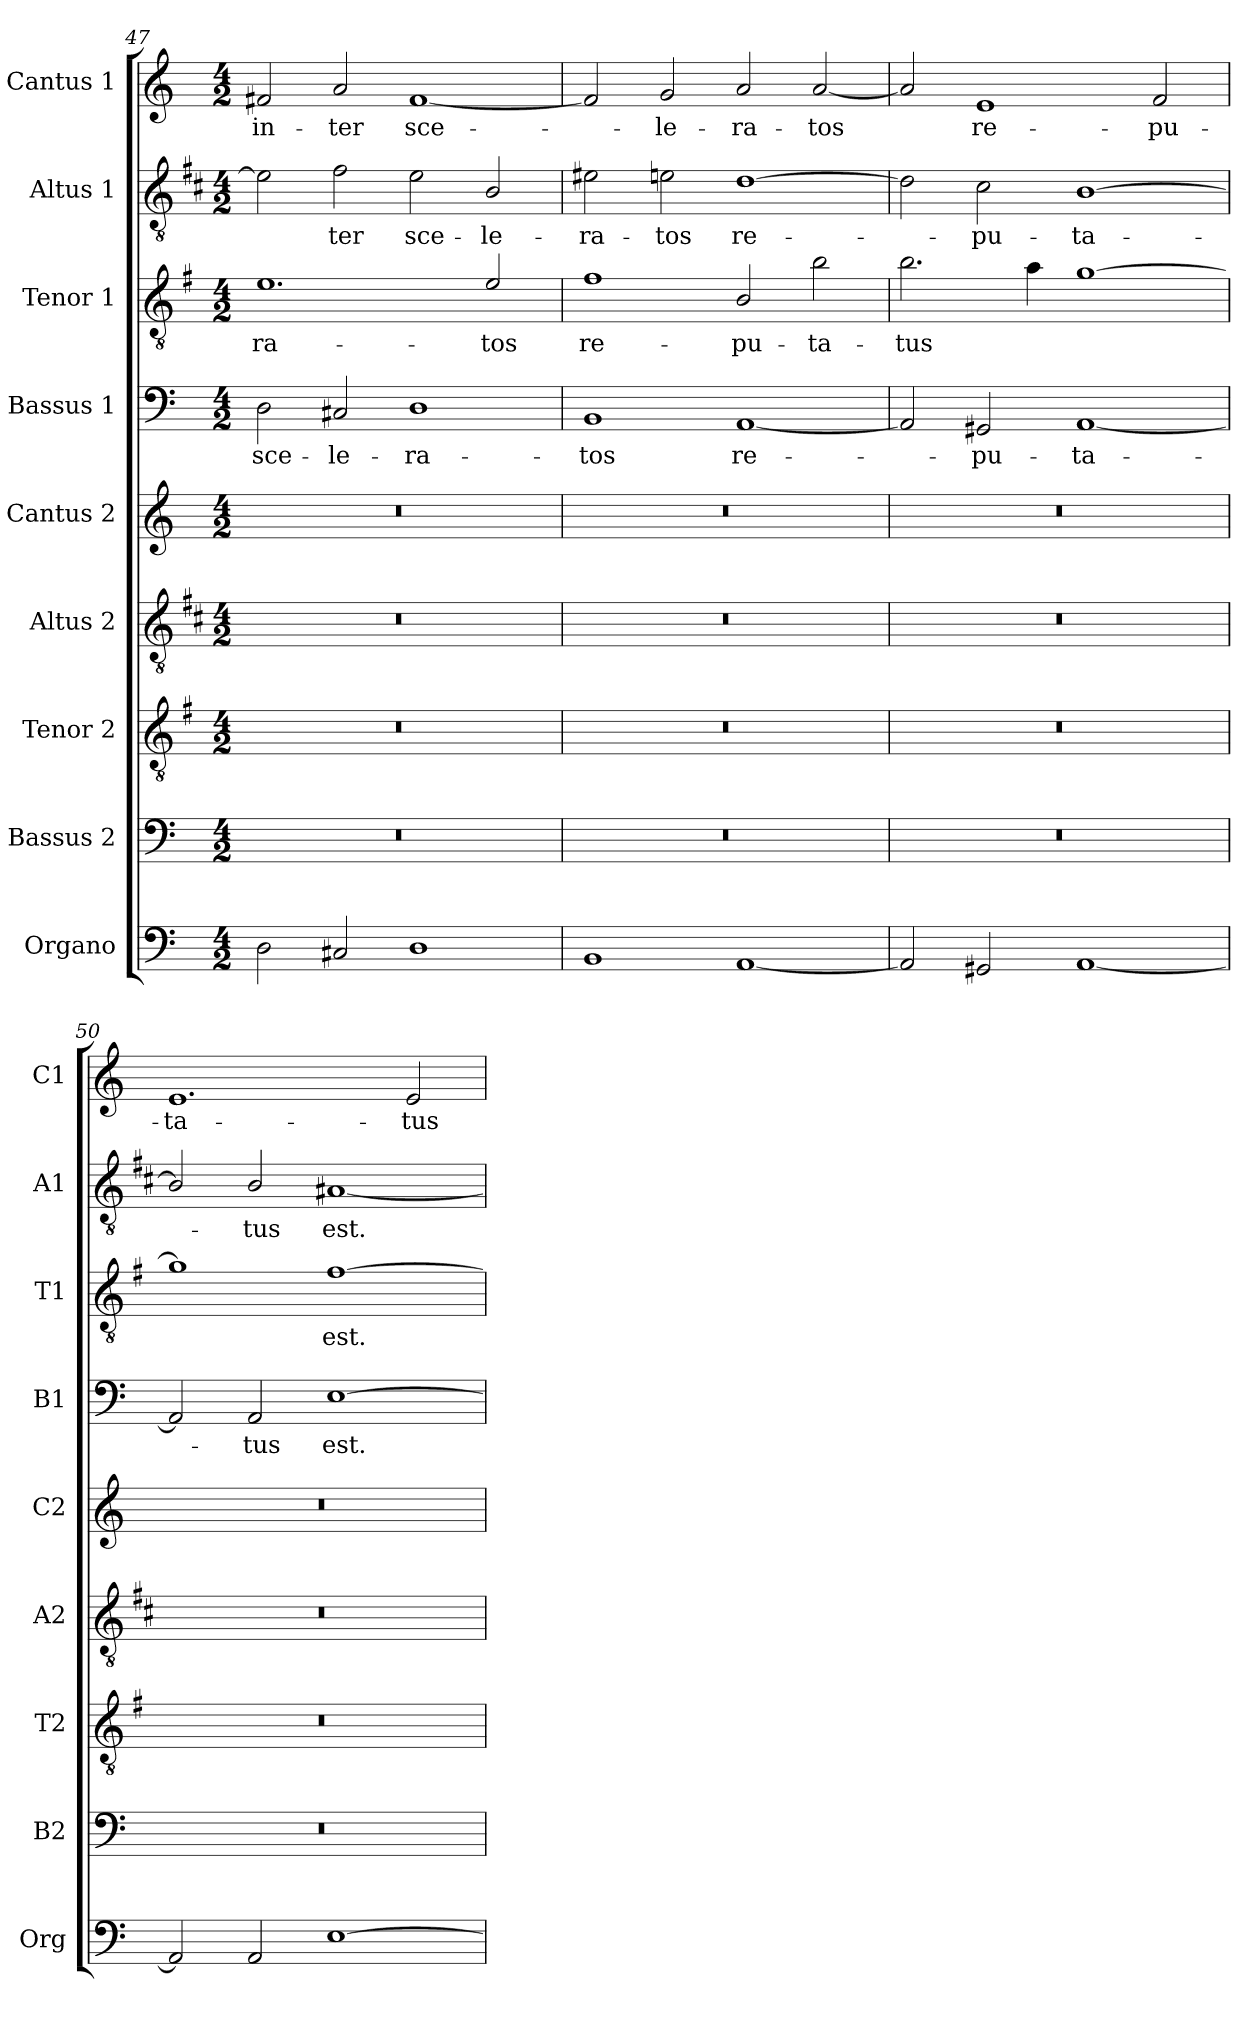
**kern	**kern	**kern	**kern	**kern	**kern	**text	**kern	**text	**kern	**text	**kern	**text
*part9	*part8	*part7	*part6	*part5	*part4	*part4	*part3	*part3	*part2	*part2	*part1	*part1
*staff9	*staff8	*staff7	*staff6	*staff5	*staff4	*staff4	*staff3	*staff3	*staff2	*staff2	*staff1	*staff1
*I"Organo	*I"Bassus 2	*I"Tenor 2	*I"Altus 2	*I"Cantus 2	*I"Bassus 1	*	*I"Tenor 1	*	*I"Altus 1	*	*I"Cantus 1	*
*I'Org	*I'B2	*I'T2	*I'A2	*I'C2	*I'B1	*	*I'T1	*	*I'A1	*	*I'C1	*
*clefF4	*clefF4	*clefGv2	*clefGv2	*clefG2	*clefF4	*	*clefGv2	*	*clefGv2	*	*clefG2	*
*	*	*ITrd4c7	*ITrd1c2	*	*	*	*ITrd4c7	*	*ITrd1c2	*	*	*
*k[]	*k[]	*k[]	*k[]	*k[]	*k[]	*	*k[]	*	*k[]	*	*k[]	*
*C:	*C:	*C:	*C:	*C:	*C:	*	*C:	*	*C:	*	*C:	*
*M4/2	*M4/2	*M4/2	*M4/2	*M4/2	*M4/2	*	*M4/2	*	*M4/2	*	*M4/2	*
=47	=47	=47	=47	=47	=47	=47	=47	=47	=47	=47	=47	=47
!	!	!	!	!	!	!LO:LY:b	!	!LO:LY:b	!	!	!	!LO:LY:b
2D\	0r	0r	0r	0r	2D\	sce-	1.A	-ra-	2d\]	.	2f#X/	in-
!	!	!	!	!	!	!LO:LY:b	!	!	!	!LO:LY:b	!	!LO:LY:b
2C#X/	.	.	.	.	2C#X/	-le-	.	.	2e\	-ter	2a/	-ter
!	!	!	!	!	!	!LO:LY:b	!	!	!	!LO:LY:b	!	!LO:LY:b
1D	.	.	.	.	1D	-ra-	.	.	2d\	sce-	[1f#	sce-
!	!	!	!	!	!	!	!	!LO:LY:b	!	!LO:LY:b	!	!
.	.	.	.	.	.	.	2A/	-tos	2A/	-le-	.	.
!!LO:LB:g=z
=48	=48	=48	=48	=48	=48	=48	=48	=48	=48	=48	=48	=48
!	!	!	!	!	!	!LO:LY:b	!	!LO:LY:b	!	!LO:LY:b	!	!
1BB	0r	0r	0r	0r	1BB	-tos	1B	re-	2d#X\	-ra-	2f#/]	.
!	!	!	!	!	!	!	!	!	!	!LO:LY:b	!	!LO:LY:b
.	.	.	.	.	.	.	.	.	2dn\	-tos	2g/	-le-
!	!	!	!	!	!	!LO:LY:b	!	!LO:LY:b	!	!LO:LY:b	!	!LO:LY:b
[1AA	.	.	.	.	[1AA	re-	2E/	-pu-	[1c	re-	2a/	-ra-
!	!	!	!	!	!	!	!	!LO:LY:b	!	!	!	!LO:LY:b
.	.	.	.	.	.	.	2e\	-ta-	.	.	[2a/	-tos
=49	=49	=49	=49	=49	=49	=49	=49	=49	=49	=49	=49	=49
!	!	!	!	!	!	!	!	!LO:LY:b	!	!	!	!
2AA/]	0r	0r	0r	0r	2AA/]	.	2.e\	-tus	2c\]	.	2a/]	.
!	!	!	!	!	!	!LO:LY:b	!	!	!	!LO:LY:b	!	!LO:LY:b
2GG#X/	.	.	.	.	2GG#X/	-pu-	.	.	2B\	-pu-	1e	re-
.	.	.	.	.	.	.	4d\	.	.	.	.	.
!	!	!	!	!	!	!LO:LY:b	!	!	!	!LO:LY:b	!	!
[1AA	.	.	.	.	[1AA	-ta-	[1c	.	[1A	-ta-	.	.
!	!	!	!	!	!	!	!	!	!	!	!	!LO:LY:b
.	.	.	.	.	.	.	.	.	.	.	2f/	-pu-
=50	=50	=50	=50	=50	=50	=50	=50	=50	=50	=50	=50	=50
!	!	!	!	!	!	!	!	!	!	!	!	!LO:LY:b
2AA/]	0r	0r	0r	0r	2AA/]	.	1c]	.	2A/]	.	1.e	-ta-
!	!	!	!	!	!	!LO:LY:b	!	!	!	!LO:LY:b	!	!
2AA/	.	.	.	.	2AA/	-tus	.	.	2A/	-tus	.	.
!	!	!	!	!	!	!LO:LY:b	!	!LO:LY:b	!	!LO:LY:b	!	!
[1E	.	.	.	.	[1E	est.	[1B	est.	[1G#X	est.	.	.
!	!	!	!	!	!	!	!	!	!	!	!	!LO:LY:b
.	.	.	.	.	.	.	.	.	.	.	2e/	-tus
=	=	=	=	=	=	=	=	=	=	=	=	=
*-	*-	*-	*-	*-	*-	*-	*-	*-	*-	*-	*-	*-
